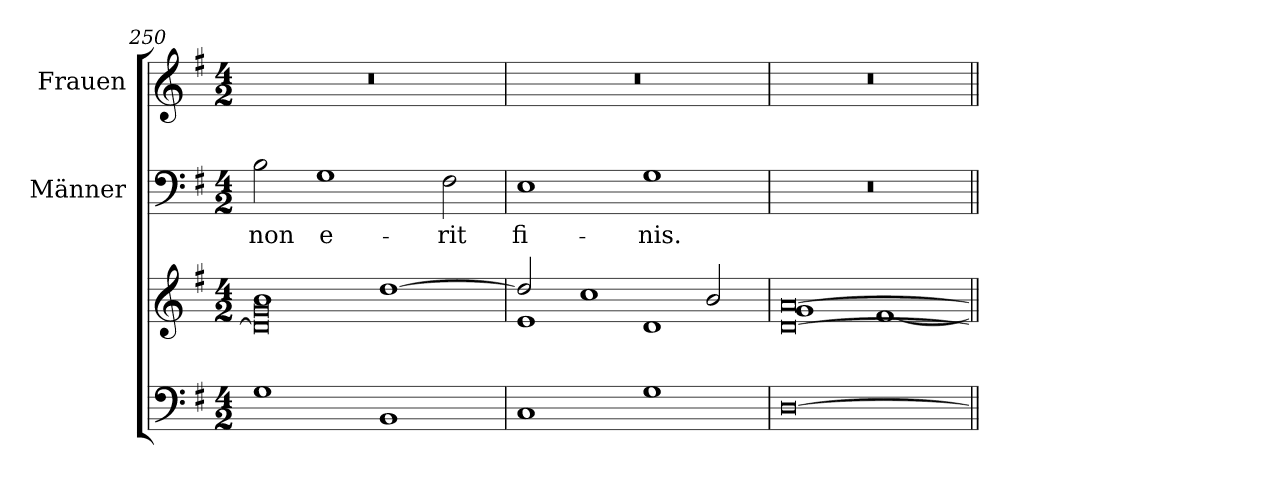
**kern	**kern	**kern	**text	**kern
*part3	*part3	*part2	*part2	*part1
*staff4	*staff3	*staff2	*staff2	*staff1
*	*	*I"Männer	*	*I"Frauen
*clefF4	*clefG2	*clefF4	*	*clefG2
*k[f#]	*k[f#]	*k[f#]	*	*k[f#]
*G:	*G:	*G:	*	*G:
*M4/2	*M4/2	*M4/2	*	*M4/2
=250	=250	=250	=250	=250
*	*^	*	*	*
!	!	!	!	!LO:LY:b	!
1G	1b	0d] 0g	2B\	non	0r
!	!	!	!	!LO:LY:b	!
.	.	.	1G	e-	.
1BB	[>1dd	.	.	.	.
!	!	!	!	!LO:LY:b	!
.	.	.	2F#\	-rit	.
=251	=251	=251	=251	=251	=251
!	!	!	!	!LO:LY:b	!
1C	2dd/]	1e	1E	fi-	0r
.	1cc	.	.	.	.
!	!	!	!	!LO:LY:b	!
1G	.	1d	1G	-nis.	.
.	2b/	.	.	.	.
=252	=252	=252	=252	=252	=252
[0D	[<0d [>0a	1g	0r	.	0r
.	.	[<1f#	.	.	.
*	*v	*v	*	*	*
=||	=||	=||	=||	=||
*-	*-	*-	*-	*-
